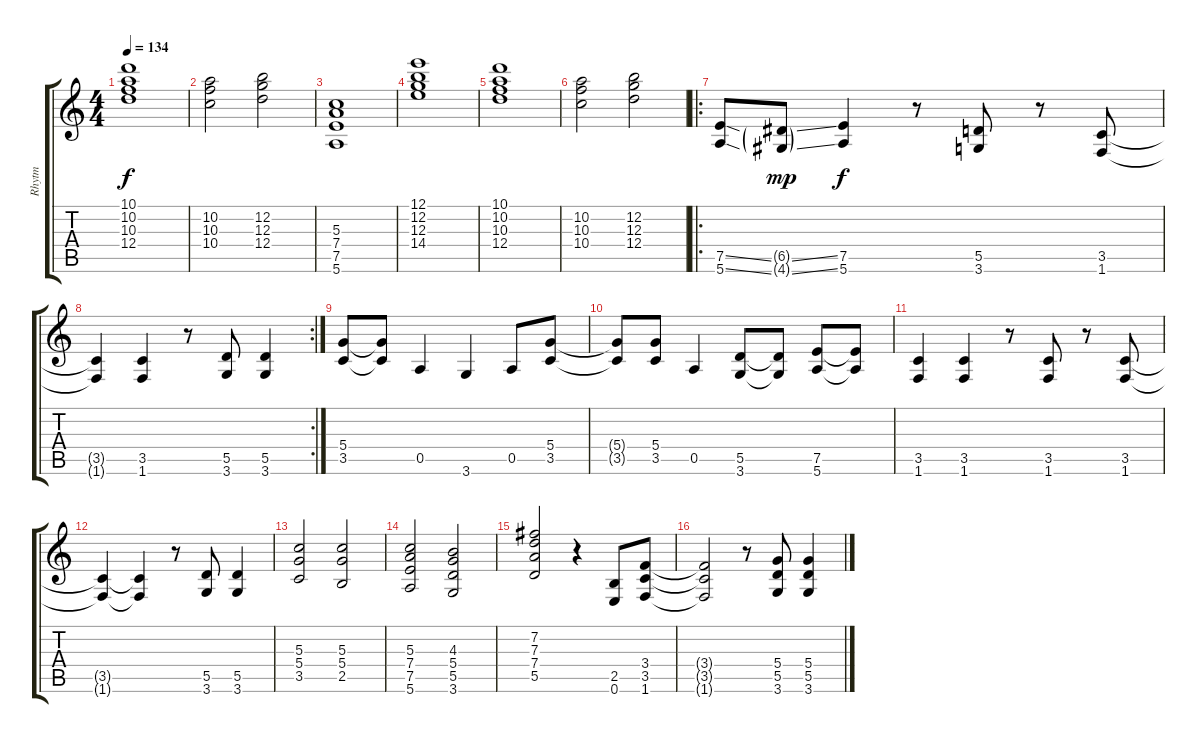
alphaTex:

\track ("Rhytm" "Rhytm") {instrument overdrivenguitar}
\staff {score tabs}
\tuning (E4 B3 G3 D3 A2 E2) {hide}
\ts (4 4)
\tempo 134
\clef g2
\ks c
(10.1 10.2 10.3 12.4).1{dy f} |
(10.2 10.3 10.4).2 (12.2 12.3 12.4).2 |
(5.3 7.4 7.5 5.6).1 |
(12.1 12.2 12.3 14.4).1 |
(10.1 10.2 10.3 12.4).1 |
(10.2 10.3 10.4).2 (12.2 12.3 12.4).2 |
\ro
(7.5{ss} 5.6{ss}).8{volume 13} (6.5{ss g} 4.6{ss g}).8{dy mp} (7.5 5.6).4{dy f} r.8 (5.5 3.6).8 r.8 (3.5 1.6).8 |
\rc 2
(3.5{t} 1.6{t}).4 (3.5 1.6).4 r.8 (5.5 3.6).8 (5.5 3.6).4 |
(5.4 3.5).8 (5.4{t} 3.5{t}).8 0.5.4 3.6.4 0.5.8 (5.4 3.5).8 |
(5.4{t} 3.5{t}).8 (5.4 3.5).8 0.5.4 (5.5 3.6).8 (5.5{t} 3.6{t}).8 (7.5 5.6).8 (7.5{t} 5.6{t}).8 |
(3.5 1.6).4 (3.5 1.6).4 r.8 (3.5 1.6).8 r.8 (3.5 1.6).8 |
(3.5{t} 1.6{t}).4 (3.5{t} 1.6{t}).4 r.8 (5.5 3.6).8 (5.5 3.6).4 |
(5.3 5.4 3.5).2 (5.3 5.4 2.5).2 |
(5.3 7.4 7.5 5.6).2 (4.3 5.4 5.5 3.6).2 |
(7.2 7.3 7.4 5.5).2 r.4 (2.5 0.6).8 (3.4 3.5 1.6).8 |
(3.4{t} 3.5{t} 1.6{t}).2 r.8 (5.4 5.5 3.6).8 (5.4 5.5 3.6).4
